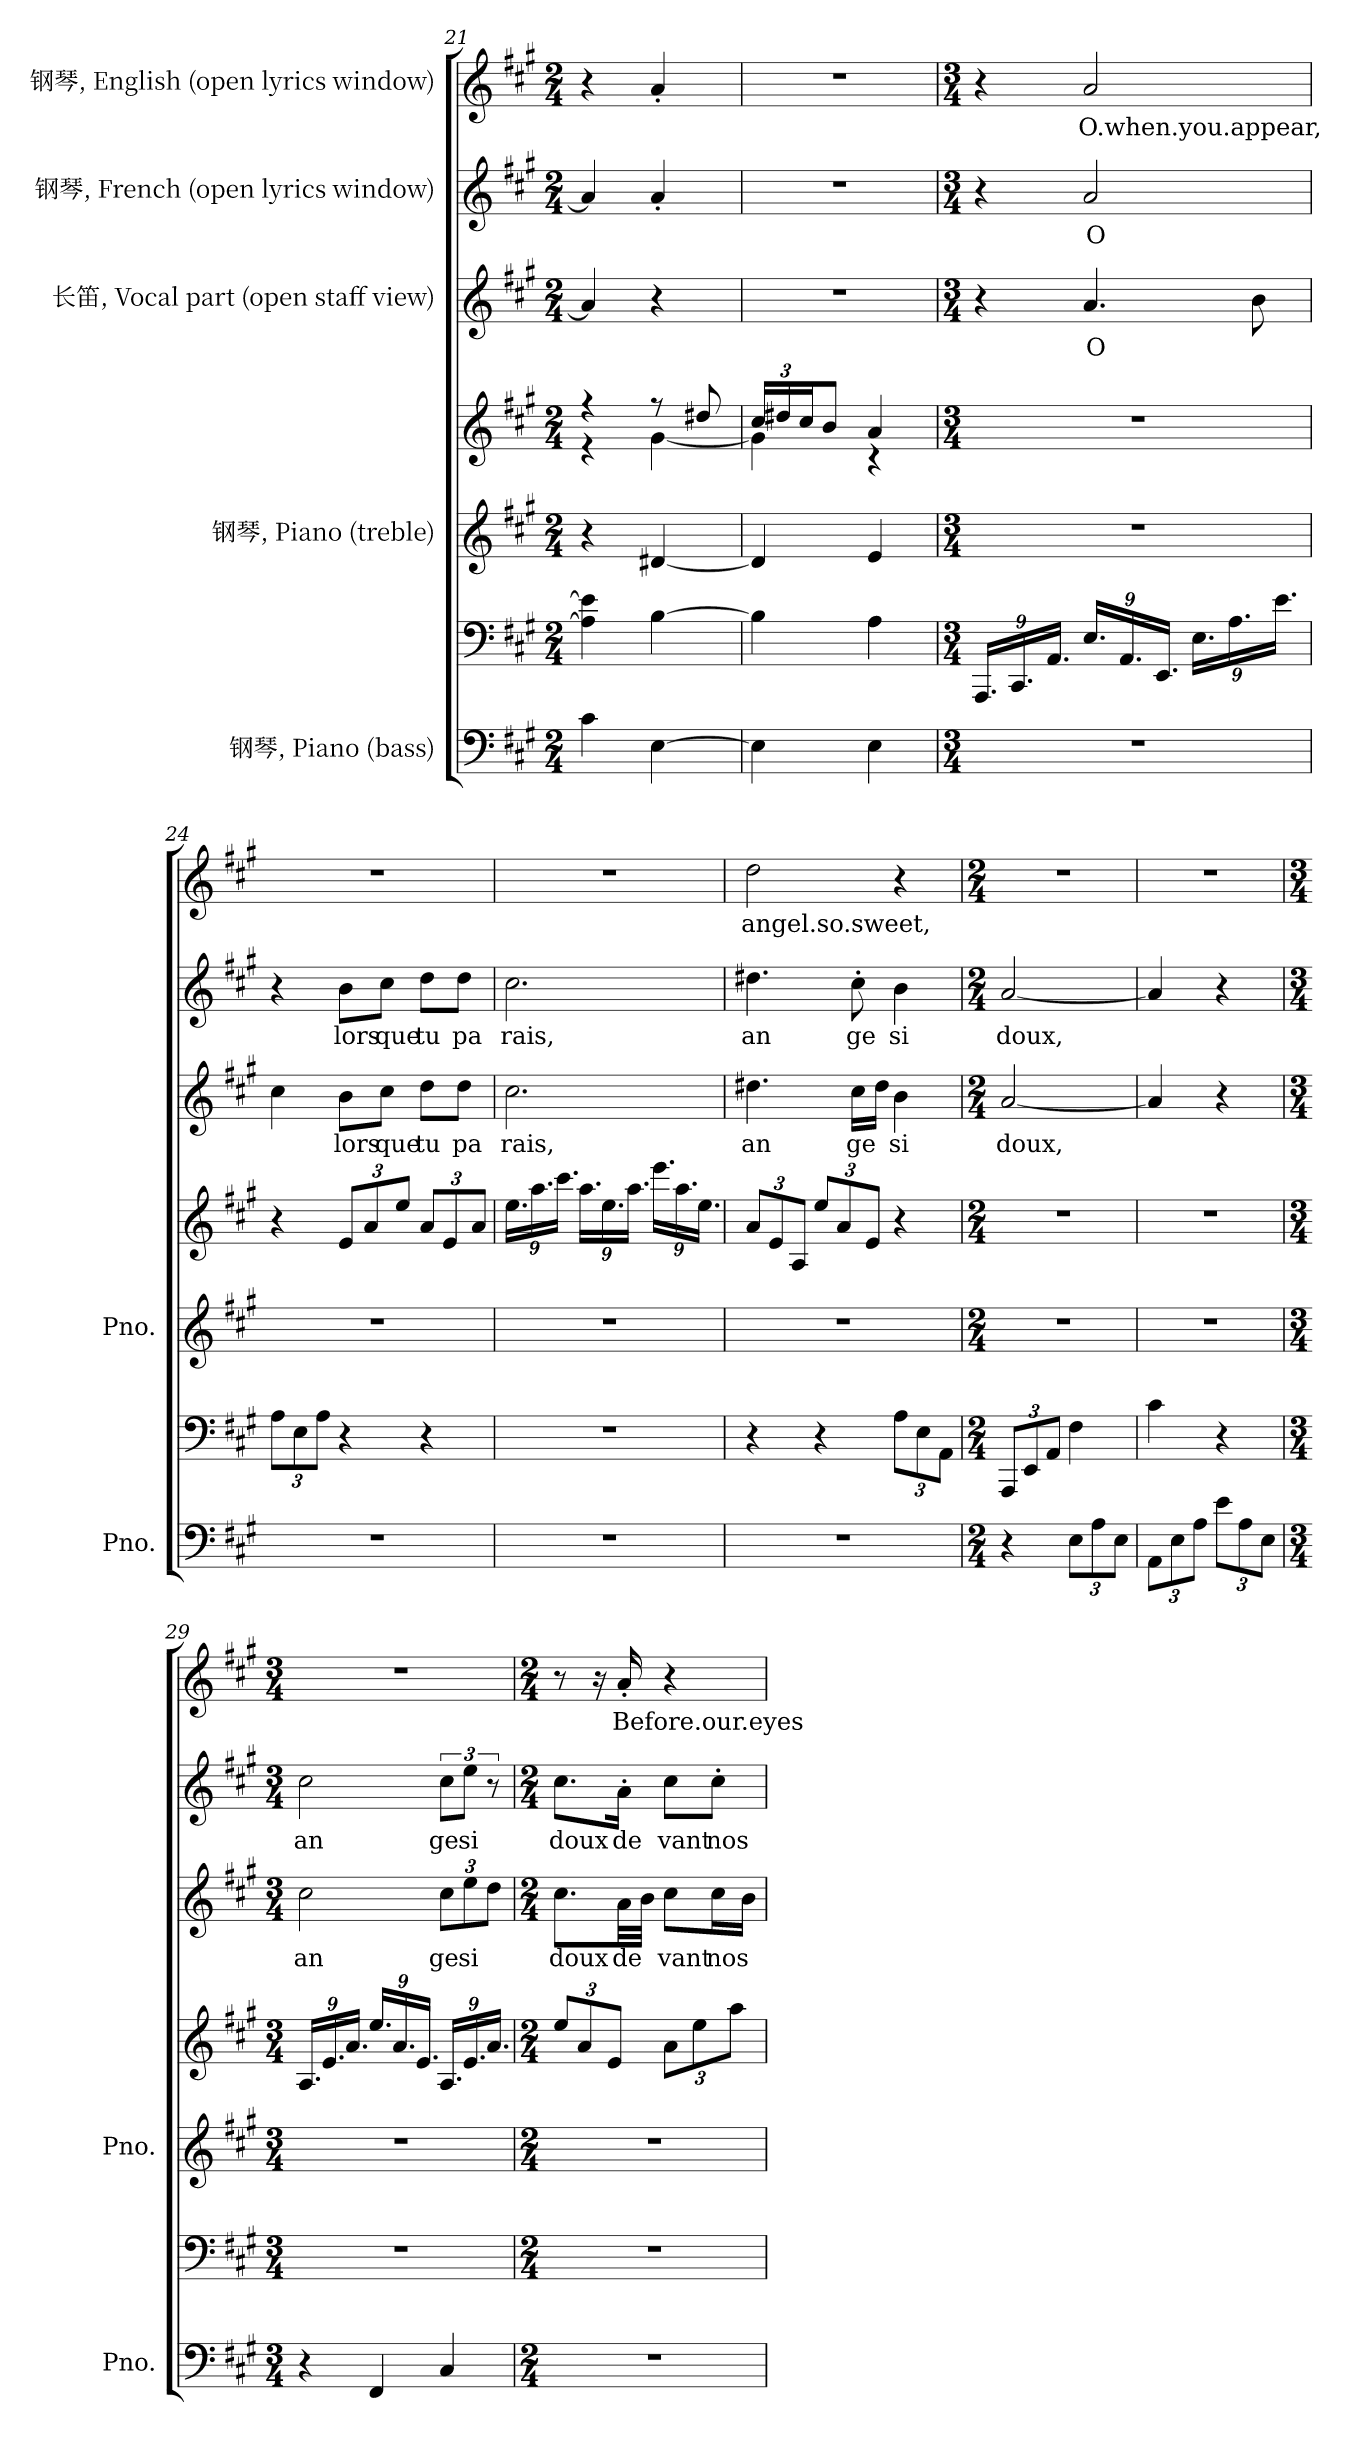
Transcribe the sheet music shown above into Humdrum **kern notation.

**kern	**kern	**kern	**kern	**kern	**text	**kern	**text	**kern	**text
*part5	*part5	*part4	*part4	*part3	*part3	*part2	*part2	*part1	*part1
*staff7	*staff6	*staff5	*staff4	*staff3	*staff3	*staff2	*staff2	*staff1	*staff1
*I"钢琴, Piano (bass)	*	*I"钢琴, Piano (treble)	*	*I"长笛, Vocal part (open staff view)	*	*I"钢琴, French (open lyrics window)	*	*I"钢琴, English (open lyrics window)	*
*I'Pno.	*	*I'Pno.	*	*	*	*	*	*	*
*clefF4	*clefF4	*clefG2	*clefG2	*clefG2	*	*clefG2	*	*clefG2	*
*k[f#c#g#]	*k[f#c#g#]	*k[f#c#g#]	*k[f#c#g#]	*k[f#c#g#]	*	*k[f#c#g#]	*	*k[f#c#g#]	*
*M2/4	*M2/4	*M2/4	*M2/4	*M2/4	*	*M2/4	*	*M2/4	*
=21	=21	=21	=21	=21	=21	=21	=21	=21	=21
*	*	*	*^	*	*	*	*	*	*
4c#\	4A\] 4e\]	4r	4r	4r	4a/]	.	4a/]	.	4r	.
[4E\	[4B\	[4d#X/	8r	[4g#\	4r	.	4a'/	.	4a'/	.
.	.	.	8dd#X/	.	.	.	.	.	.	.
=22	=22	=22	=22	=22	=22	=22	=22	=22	=22	=22
*	*	*	*Xbrackettup	*	*	*	*	*	*	*
4E\]	4B\]	4d#/]	24cc#/LL	4g#\]	2r	.	2r	.	2r	.
.	.	.	24dd#X/	.	.	.	.	.	.	.
.	.	.	24cc#/J	.	.	.	.	.	.	.
.	.	.	8b/J	.	.	.	.	.	.	.
4E\	4A\	4e/	4a/	4r	.	.	.	.	.	.
*	*	*	*v	*v	*	*	*	*	*	*
=23	=23	=23	=23	=23	=23	=23	=23	=23	=23
*M3/4	*M3/4	*M3/4	*M3/4	*M3/4	*	*M3/4	*	*M3/4	*
*	*Xbrackettup	*	*	*	*	*	*	*	*
2.r	18.AAA/LL	2.r	2.r	4r	.	4r	.	4r	.
.	18.CC#/	.	.	.	.	.	.	.	.
.	18.AA/JJ	.	.	.	.	.	.	.	.
.	18.E/LL	.	.	4.a/	O	2a/	O	2a/	O.when.you.appear,
.	18.AA/	.	.	.	.	.	.	.	.
.	18.EE/JJ	.	.	.	.	.	.	.	.
.	18.E\LL	.	.	.	.	.	.	.	.
.	18.A\	.	.	.	.	.	.	.	.
.	.	.	.	8b\	.	.	.	.	.
.	18.e\JJ	.	.	.	.	.	.	.	.
!!LO:PB:g=z
=24	=24	=24	=24	=24	=24	=24	=24	=24	=24
2.r	12A\L	2.r	4r	4cc#\	.	4r	.	2.r	.
.	12E\	.	.	.	.	.	.	.	.
.	12A\J	.	.	.	.	.	.	.	.
.	4r	.	12e/L	8b\L	lors	8b\L	lors	.	.
.	.	.	12a/	.	.	.	.	.	.
.	.	.	.	8cc#\J	que	8cc#\J	que	.	.
.	.	.	12ee/J	.	.	.	.	.	.
.	4r	.	12a/L	8dd\L	tu	8dd\L	tu	.	.
.	.	.	12e/	.	.	.	.	.	.
.	.	.	.	8dd\J	pa	8dd\J	pa	.	.
.	.	.	12a/J	.	.	.	.	.	.
=25	=25	=25	=25	=25	=25	=25	=25	=25	=25
2.r	2.r	2.r	18.ee\LL	2.cc#\	rais,	2.cc#\	rais,	2.r	.
.	.	.	18.aa\	.	.	.	.	.	.
.	.	.	18.ccc#\JJ	.	.	.	.	.	.
.	.	.	18.aa\LL	.	.	.	.	.	.
.	.	.	18.ee\	.	.	.	.	.	.
.	.	.	18.aa\JJ	.	.	.	.	.	.
.	.	.	18.eee\LL	.	.	.	.	.	.
.	.	.	18.aa\	.	.	.	.	.	.
.	.	.	18.ee\JJ	.	.	.	.	.	.
=26	=26	=26	=26	=26	=26	=26	=26	=26	=26
2.r	4r	2.r	12a/L	4.dd#X\	an	4.dd#X\	an	2dd\	angel.so.sweet,
.	.	.	12e/	.	.	.	.	.	.
.	.	.	12A/J	.	.	.	.	.	.
.	4r	.	12ee/L	.	.	.	.	.	.
.	.	.	12a/	.	.	.	.	.	.
.	.	.	.	16cc#\LL	ge	8cc#'\	ge	.	.
.	.	.	12e/J	.	.	.	.	.	.
.	.	.	.	16dd#\JJ	.	.	.	.	.
.	12A\L	.	4r	4b\	si	4b\	si	4r	.
.	12E\	.	.	.	.	.	.	.	.
.	12AA\J	.	.	.	.	.	.	.	.
!!LO:PB:g=z
=27	=27	=27	=27	=27	=27	=27	=27	=27	=27
*M2/4	*M2/4	*M2/4	*M2/4	*M2/4	*	*M2/4	*	*M2/4	*
4r	12AAA/L	2r	2r	[2a/	doux,	[2a/	doux,	2r	.
.	12EE/	.	.	.	.	.	.	.	.
.	12AA/J	.	.	.	.	.	.	.	.
*Xbrackettup	*	*	*	*	*	*	*	*	*
12E\L	4F#\	.	.	.	.	.	.	.	.
12A\	.	.	.	.	.	.	.	.	.
12E\J	.	.	.	.	.	.	.	.	.
=28	=28	=28	=28	=28	=28	=28	=28	=28	=28
12AA\L	4c#\	2r	2r	4a/]	.	4a/]	.	2r	.
12E\	.	.	.	.	.	.	.	.	.
12A\J	.	.	.	.	.	.	.	.	.
12e\L	4r	.	.	4r	.	4r	.	.	.
12A\	.	.	.	.	.	.	.	.	.
12E\J	.	.	.	.	.	.	.	.	.
=29	=29	=29	=29	=29	=29	=29	=29	=29	=29
*M3/4	*M3/4	*M3/4	*M3/4	*M3/4	*	*M3/4	*	*M3/4	*
4r	2.r	2.r	18.A/LL	2cc#\	an	2cc#\	an	2.r	.
.	.	.	18.e/	.	.	.	.	.	.
.	.	.	18.a/JJ	.	.	.	.	.	.
4FF#/	.	.	18.ee/LL	.	.	.	.	.	.
.	.	.	18.a/	.	.	.	.	.	.
.	.	.	18.e/JJ	.	.	.	.	.	.
*	*	*	*	*Xbrackettup	*	*	*	*	*
4C#/	.	.	18.A/LL	12cc#\L	ge	12cc#\L	ge	.	.
.	.	.	18.e/	12ee\	si	12ee\J	si	.	.
.	.	.	18.a/JJ	12dd\J	.	12r	.	.	.
!!LO:PB:g=z
=30	=30	=30	=30	=30	=30	=30	=30	=30	=30
*M2/4	*M2/4	*M2/4	*M2/4	*M2/4	*	*M2/4	*	*M2/4	*
2r	2r	2r	12ee/L	8.cc#\L	doux	8.cc#\L	doux	8r	.
.	.	.	12a/	.	.	.	.	.	.
.	.	.	.	.	.	.	.	16r	.
.	.	.	12e/J	.	.	.	.	.	.
.	.	.	.	32a\LL	de	16a'\Jk	de	16a'/	Before.our.eyes
.	.	.	.	32b\JJJ	.	.	.	.	.
.	.	.	12a\L	8cc#\L	vant	8cc#\L	vant	4r	.
.	.	.	12ee\	.	.	.	.	.	.
.	.	.	.	16cc#\L	nos	8cc#'\J	nos	.	.
.	.	.	12aa\J	.	.	.	.	.	.
.	.	.	.	16b\JJ	.	.	.	.	.
=	=	=	=	=	=	=	=	=	=
*-	*-	*-	*-	*-	*-	*-	*-	*-	*-
